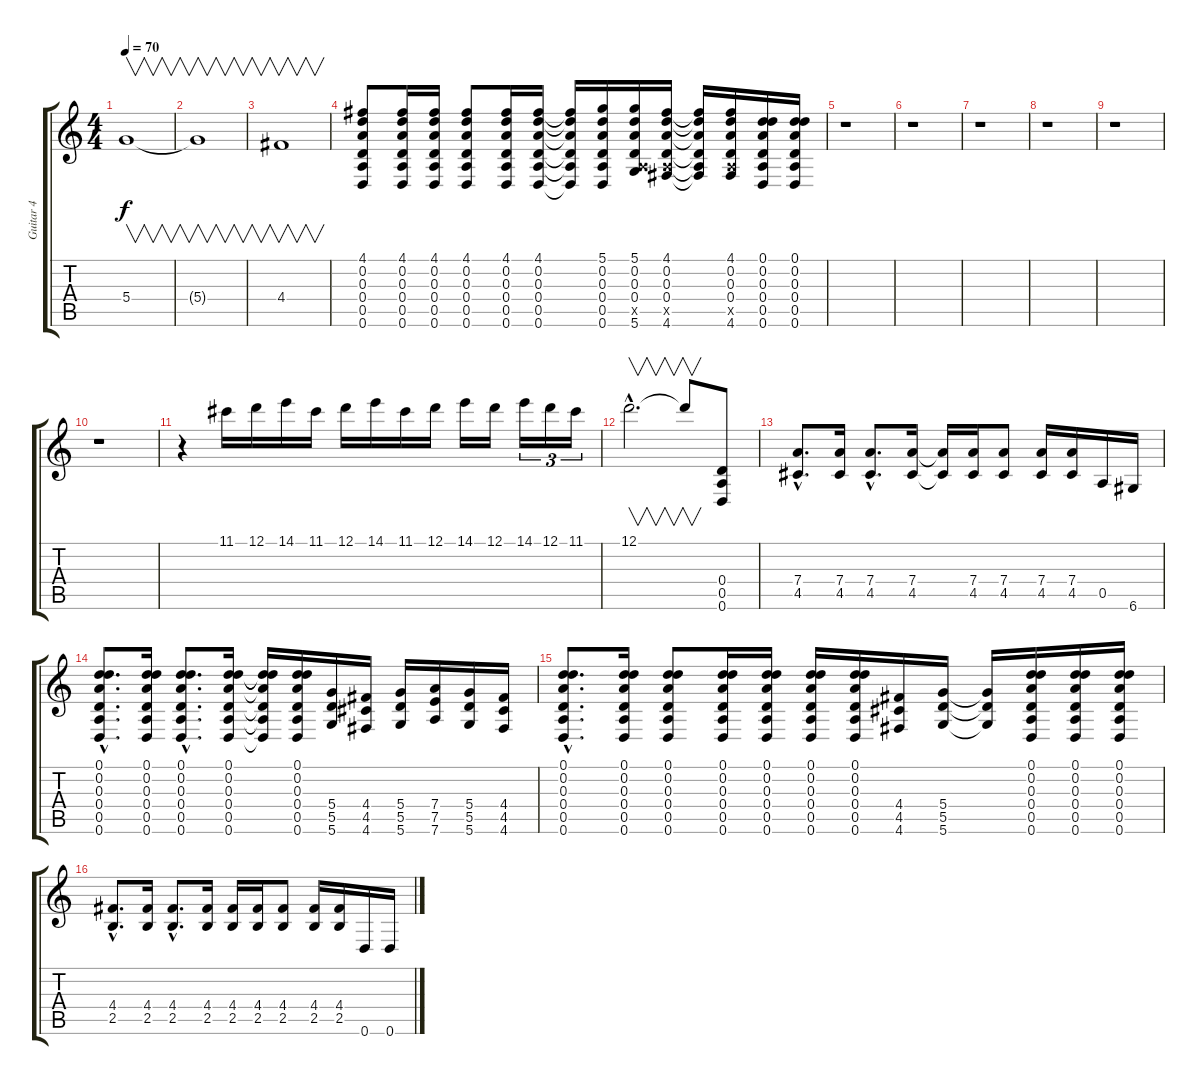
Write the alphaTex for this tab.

\track ("Guitar 4" "Guitar 4") {instrument distortionguitar}
\staff {score tabs}
\tuning (D4 D4 A3 D3 A2 D2) {hide}
\ts (4 4)
\tempo 70
\clef g2
\ks c
5.4.1{v dy f} |
5.4{t}.1{v} |
4.4.1{v} |
(4.1 0.2 0.3 0.4 0.5 0.6).8 (4.1 0.2 0.3 0.4 0.5 0.6).16 (4.1 0.2 0.3 0.4 0.5 0.6).16 (4.1 0.2 0.3 0.4 0.5 0.6).8 (4.1 0.2 0.3 0.4 0.5 0.6).16 (4.1 0.2 0.3 0.4 0.5 0.6).16 (4.1{t} 0.2{t} 0.3{t} 0.4{t} 0.5{t} 0.6{t}).16 (5.1 0.2 0.3 0.4 0.5 0.6).16 (5.1 0.2 0.3 0.4 0.5{x} 5.6).16 (4.1 0.2 0.3 0.4 0.5{x} 4.6).16 (4.1{t} 0.2{t} 0.3{t} 0.4{t} 0.5{t} 4.6{t}).16 (4.1 0.2 0.3 0.4 0.5{x} 4.6).16 (0.1 0.2 0.3 0.4 0.5 0.6).16 (0.1 0.2 0.3 0.4 0.5 0.6).16 |
r.1 |
r.1 |
r.1 |
r.1 |
r.1 |
r.1 |
r.4 11.1.16 12.1.16 14.1.16 11.1.16 12.1.16 14.1.16 11.1.16 12.1.16 14.1.16 12.1.16 14.1.16{tu (3 2)} 12.1.16{tu (3 2)} 11.1.16{tu (3 2)} |
12.1{hac}.2{v d} 12.1{t}.8{v} (0.4 0.5 0.6).8 |
(7.4{hac} 4.5{hac}).8{d} (7.4 4.5).16 (7.4{hac} 4.5{hac}).8{d} (7.4 4.5).16 (7.4{t} 4.5{t}).16 (7.4 4.5).16 (7.4 4.5).8 (7.4 4.5).16 (7.4 4.5).16 0.5.16 6.6.16 |
(0.1{hac} 0.2{hac} 0.3{hac} 0.4{hac} 0.5{hac} 0.6{hac}).8{d} (0.1 0.2 0.3 0.4 0.5 0.6).16 (0.1{hac} 0.2{hac} 0.3{hac} 0.4{hac} 0.5{hac} 0.6{hac}).8{d} (0.1 0.2 0.3 0.4 0.5 0.6).16 (0.1{t} 0.2{t} 0.3{t} 0.4{t} 0.5{t} 0.6{t}).16 (0.1 0.2 0.3 0.4 0.5 0.6).16 (5.4 5.5 5.6).16 (4.4 4.5 4.6).16 (5.4 5.5 5.6).16 (7.4 7.5 7.6).16 (5.4 5.5 5.6).16 (4.4 4.5 4.6).16 |
(0.1{hac} 0.2{hac} 0.3{hac} 0.4{hac} 0.5{hac} 0.6{hac}).8{d} (0.1 0.2 0.3 0.4 0.5 0.6).16 (0.1 0.2 0.3 0.4 0.5 0.6).8 (0.1 0.2 0.3 0.4 0.5 0.6).16 (0.1 0.2 0.3 0.4 0.5 0.6).16 (0.1 0.2 0.3 0.4 0.5 0.6).16 (0.1 0.2 0.3 0.4 0.5 0.6).16 (4.4 4.5 4.6).16 (5.4 5.5 5.6).16 (5.4{t} 5.5{t} 5.6{t}).16 (0.1 0.2 0.3 0.4 0.5 0.6).16 (0.1 0.2 0.3 0.4 0.5 0.6).16 (0.1 0.2 0.3 0.4 0.5 0.6).16 |
(4.4{hac} 2.5{hac}).8{d} (4.4 2.5).16 (4.4{hac} 2.5{hac}).8{d} (4.4 2.5).16 (4.4 2.5).16 (4.4 2.5).16 (4.4 2.5).8 (4.4 2.5).16 (4.4 2.5).16 0.6.16 0.6.16
